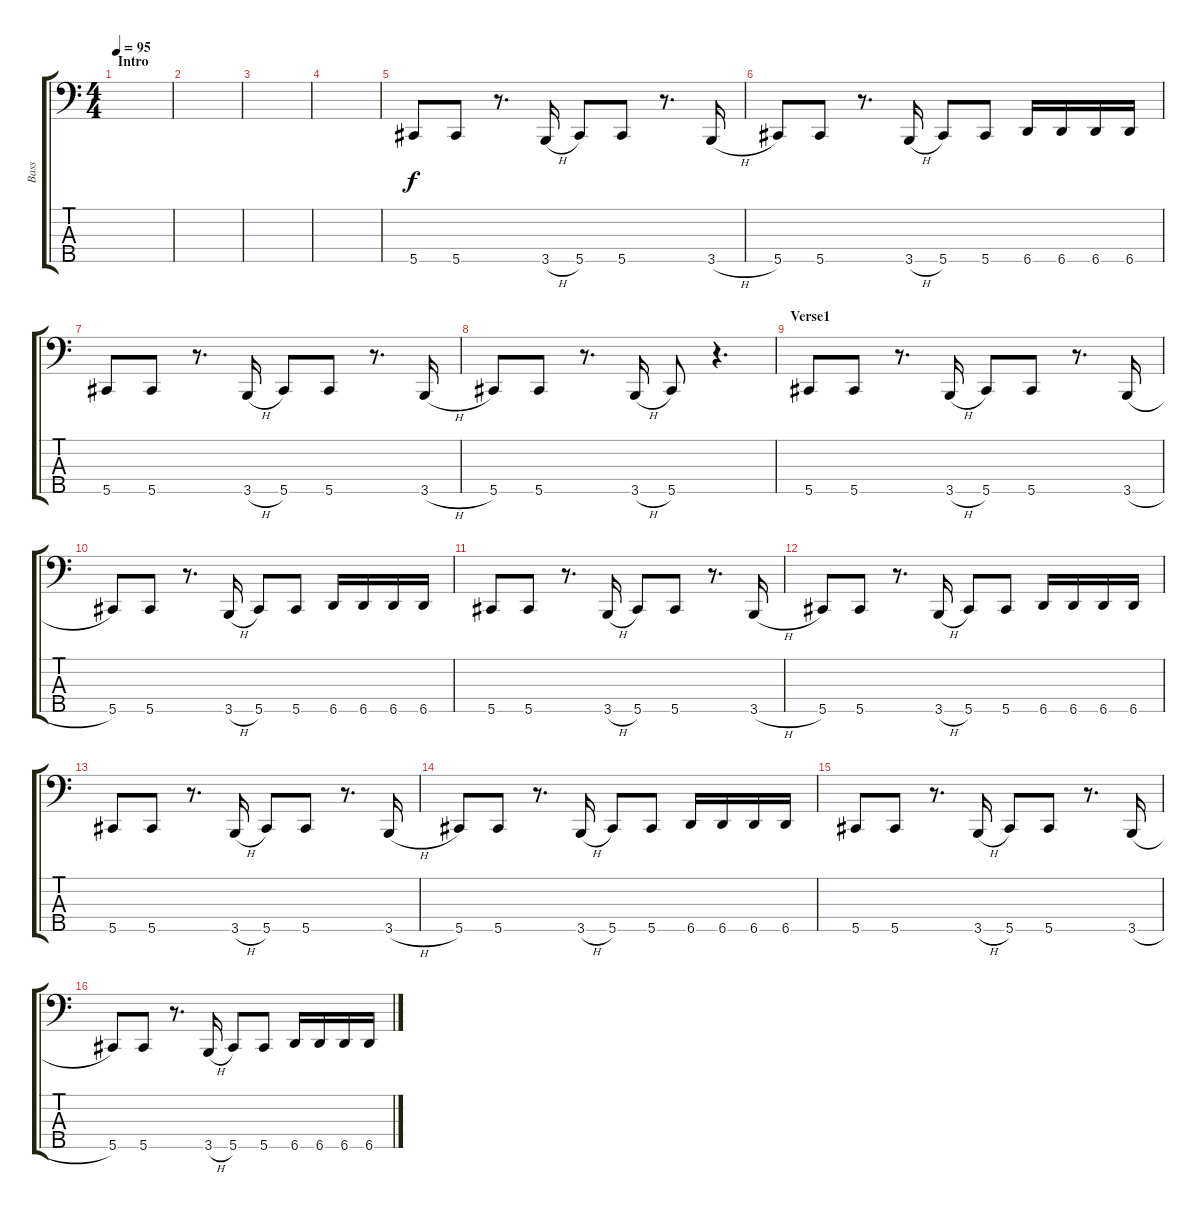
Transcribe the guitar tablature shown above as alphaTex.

\track ("Bass" "Bass") {instrument electricbassfinger}
\staff {score tabs}
\tuning (E2 B1 Gb1 Db1 Ab0) {hide}
\ts (4 4)
\section ("" "Intro")
\tempo 95
\clef f4
\ks c
|
|
|
|
5.5.8 5.5.8 r.8{d} 3.5{h}.16 5.5.8 5.5.8 r.8{d} 3.5{h}.16 |
5.5.8 5.5.8 r.8{d} 3.5{h}.16 5.5.8 5.5.8 6.5.16 6.5.16 6.5.16 6.5.16 |
5.5.8 5.5.8 r.8{d} 3.5{h}.16 5.5.8 5.5.8 r.8{d} 3.5{h}.16 |
5.5.8 5.5.8 r.8{d} 3.5{h}.16 5.5.8 r.4{d} |
\section ("" "Verse1")
5.5.8 5.5.8 r.8{d} 3.5{h}.16 5.5.8 5.5.8 r.8{d} 3.5{h}.16 |
5.5.8 5.5.8 r.8{d} 3.5{h}.16 5.5.8 5.5.8 6.5.16 6.5.16 6.5.16 6.5.16 |
5.5.8 5.5.8 r.8{d} 3.5{h}.16 5.5.8 5.5.8 r.8{d} 3.5{h}.16 |
5.5.8 5.5.8 r.8{d} 3.5{h}.16 5.5.8 5.5.8 6.5.16 6.5.16 6.5.16 6.5.16 |
5.5.8 5.5.8 r.8{d} 3.5{h}.16 5.5.8 5.5.8 r.8{d} 3.5{h}.16 |
5.5.8 5.5.8 r.8{d} 3.5{h}.16 5.5.8 5.5.8 6.5.16 6.5.16 6.5.16 6.5.16 |
5.5.8 5.5.8 r.8{d} 3.5{h}.16 5.5.8 5.5.8 r.8{d} 3.5{h}.16 |
5.5.8 5.5.8 r.8{d} 3.5{h}.16 5.5.8 5.5.8 6.5.16 6.5.16 6.5.16 6.5.16
